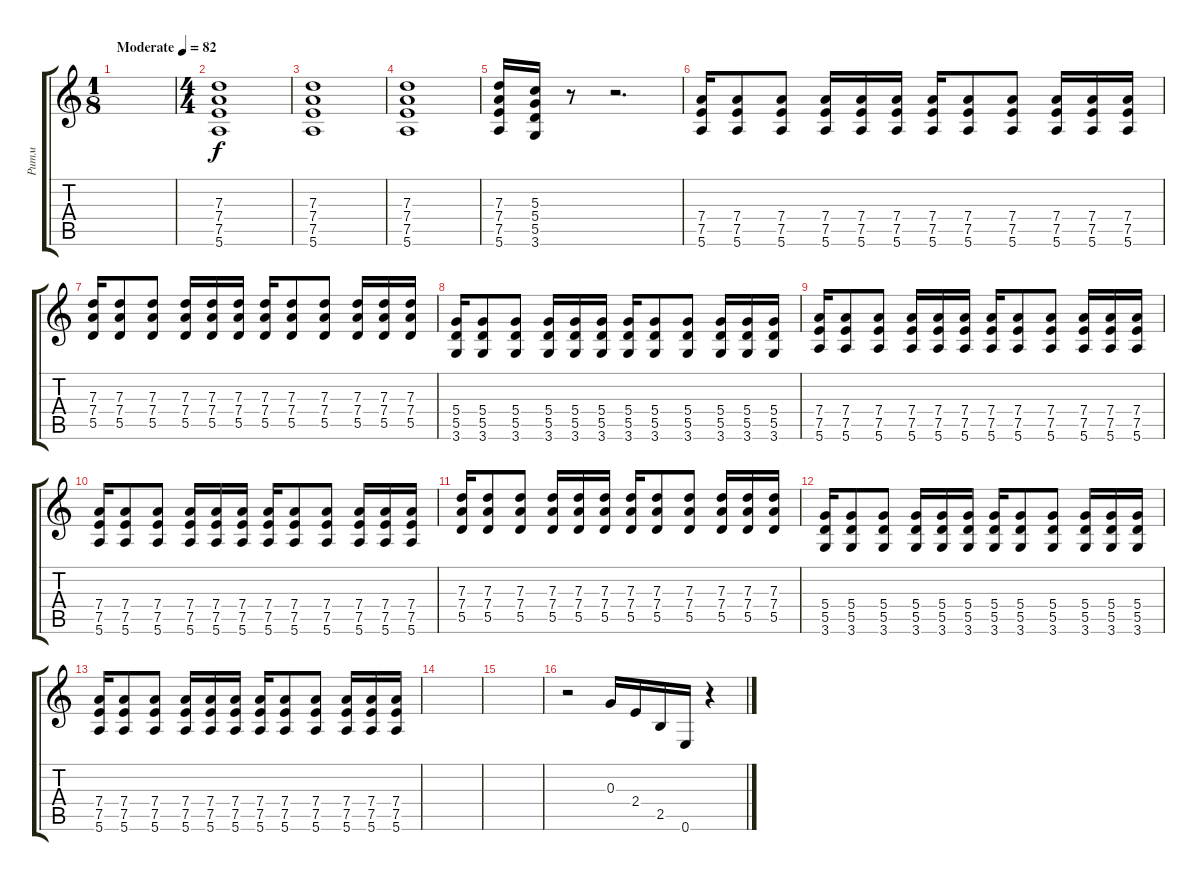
\track ("Ритм" "Ритм") {instrument acousticguitarsteel}
\staff {score tabs}
\tuning (E4 B3 G3 D3 A2 E2) {hide}
\ts (1 8)
\tempo (82 "Moderate")
\clef g2
\ks c
|
\ts (4 4)
(7.3 7.4 7.5 5.6).1 |
(7.3 7.4 7.5 5.6).1 |
(7.3 7.4 7.5 5.6).1 |
(7.3 7.4 7.5 5.6).16 (5.3 5.4 5.5 3.6).16 r.8 r.2{d} |
(7.4 7.5 5.6).16 (7.4 7.5 5.6).8 (7.4 7.5 5.6).8 (7.4 7.5 5.6).16 (7.4 7.5 5.6).16 (7.4 7.5 5.6).16 (7.4 7.5 5.6).16 (7.4 7.5 5.6).8 (7.4 7.5 5.6).8 (7.4 7.5 5.6).16 (7.4 7.5 5.6).16 (7.4 7.5 5.6).16 |
(7.3 7.4 5.5).16 (7.3 7.4 5.5).8 (7.3 7.4 5.5).8 (7.3 7.4 5.5).16 (7.3 7.4 5.5).16 (7.3 7.4 5.5).16 (7.3 7.4 5.5).16 (7.3 7.4 5.5).8 (7.3 7.4 5.5).8 (7.3 7.4 5.5).16 (7.3 7.4 5.5).16 (7.3 7.4 5.5).16 |
(5.4 5.5 3.6).16 (5.4 5.5 3.6).8 (5.4 5.5 3.6).8 (5.4 5.5 3.6).16 (5.4 5.5 3.6).16 (5.4 5.5 3.6).16 (5.4 5.5 3.6).16 (5.4 5.5 3.6).8 (5.4 5.5 3.6).8 (5.4 5.5 3.6).16 (5.4 5.5 3.6).16 (5.4 5.5 3.6).16 |
(7.4 7.5 5.6).16 (7.4 7.5 5.6).8 (7.4 7.5 5.6).8 (7.4 7.5 5.6).16 (7.4 7.5 5.6).16 (7.4 7.5 5.6).16 (7.4 7.5 5.6).16 (7.4 7.5 5.6).8 (7.4 7.5 5.6).8 (7.4 7.5 5.6).16 (7.4 7.5 5.6).16 (7.4 7.5 5.6).16 |
(7.4 7.5 5.6).16 (7.4 7.5 5.6).8 (7.4 7.5 5.6).8 (7.4 7.5 5.6).16 (7.4 7.5 5.6).16 (7.4 7.5 5.6).16 (7.4 7.5 5.6).16 (7.4 7.5 5.6).8 (7.4 7.5 5.6).8 (7.4 7.5 5.6).16 (7.4 7.5 5.6).16 (7.4 7.5 5.6).16 |
(7.3 7.4 5.5).16 (7.3 7.4 5.5).8 (7.3 7.4 5.5).8 (7.3 7.4 5.5).16 (7.3 7.4 5.5).16 (7.3 7.4 5.5).16 (7.3 7.4 5.5).16 (7.3 7.4 5.5).8 (7.3 7.4 5.5).8 (7.3 7.4 5.5).16 (7.3 7.4 5.5).16 (7.3 7.4 5.5).16 |
(5.4 5.5 3.6).16 (5.4 5.5 3.6).8 (5.4 5.5 3.6).8 (5.4 5.5 3.6).16 (5.4 5.5 3.6).16 (5.4 5.5 3.6).16 (5.4 5.5 3.6).16 (5.4 5.5 3.6).8 (5.4 5.5 3.6).8 (5.4 5.5 3.6).16 (5.4 5.5 3.6).16 (5.4 5.5 3.6).16 |
(7.4 7.5 5.6).16 (7.4 7.5 5.6).8 (7.4 7.5 5.6).8 (7.4 7.5 5.6).16 (7.4 7.5 5.6).16 (7.4 7.5 5.6).16 (7.4 7.5 5.6).16 (7.4 7.5 5.6).8 (7.4 7.5 5.6).8 (7.4 7.5 5.6).16 (7.4 7.5 5.6).16 (7.4 7.5 5.6).16 |
|
|
r.2 0.3.16 2.4.16 2.5.16 0.6.16 r.4
